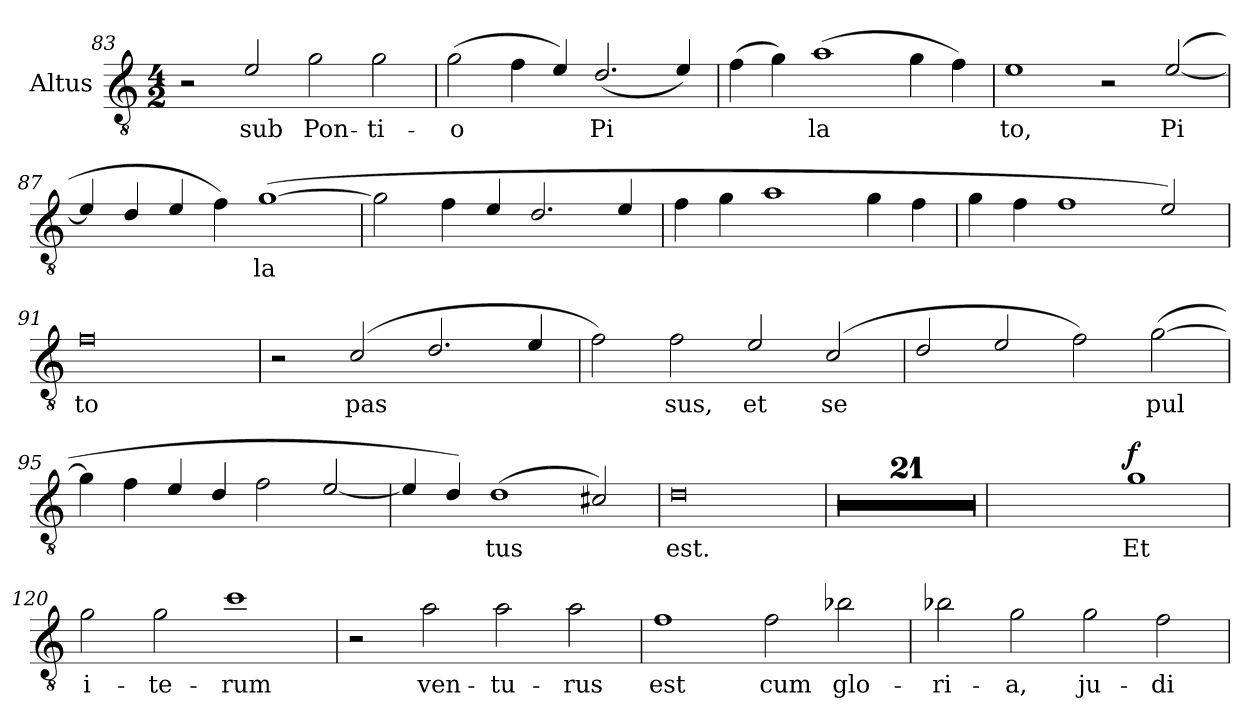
**kern	**text	**dynam
*part1	*part1	*part1
*staff1	*staff1	*staff1
*I"Altus	*	*
*I'A	*	*
!!LO:LB:g=z
*clefGv2	*	*
*ITrd4c7	*	*
*k[b-]	*	*
*M4/2	*	*
=83	=83	=83
2r	.	.
!	!LO:LY:b	!
2A/	sub	.
!	!LO:LY:b	!
2c\	Pon-	.
!	!LO:LY:b	!
2c\	ti-	.
=84	=84	=84
!	!LO:LY:b	!
(2c\	o	.
4B-\	.	.
4A/)	.	.
!	!LO:LY:b	!
(2.G/	Pi	.
4A/)	.	.
!!LO:LB:g=z
=85	=85	=85
(4B-\	.	.
4c\)	.	.
!	!LO:LY:b	!
(1d	la	.
4c\	.	.
4B-\)	.	.
=86	=86	=86
!	!LO:LY:b	!
1A	to,	.
2r	.	.
!	!LO:LY:b	!
([2A/	Pi	.
=87	=87	=87
4A/]	.	.
4G/	.	.
4A/	.	.
4B-\)	.	.
!	!LO:LY:b	!
([1c	la	.
=88	=88	=88
2c\]	.	.
4B-\	.	.
4A/	.	.
2.G/	.	.
4A/	.	.
!!LO:LB:g=z
=89	=89	=89
4B-\	.	.
4c\	.	.
1d	.	.
4c\	.	.
4B-\	.	.
=90	=90	=90
4c\	.	.
4B-\	.	.
1B-	.	.
2A/)	.	.
!!LO:LB:g=z
=91	=91	=91
!	!LO:LY:b	!
0B-	to	.
=92	=92	=92
2r	.	.
!	!LO:LY:b	!
(2F/	pas	.
2.G/	.	.
4A/	.	.
=93	=93	=93
2B-\)	.	.
!	!LO:LY:b	!
2B-\	sus,	.
!	!LO:LY:b	!
2A/	et	.
!	!LO:LY:b	!
(2F/	se	.
=94	=94	=94
2G/	.	.
2A/	.	.
2B-\)	.	.
!	!LO:LY:b	!
([2c\	pul	.
=95	=95	=95
4c\]	.	.
4B-\	.	.
4A/	.	.
4G/	.	.
2B-\	.	.
[2A/	.	.
!!LO:PB:g=z
=96	=96	=96
4A/]	.	.
4G/)	.	.
!	!LO:LY:b	!
(1G	tus	.
2F#X/)	.	.
=97	=97	=97
!	!LO:LY:b	!
0G	est.	.
!!LO:LB:g=z
=98	=98	=98
0r	.	.
=99	=99	=99
0r	.	.
=100	=100	=100
0r	.	.
=101	=101	=101
0r	.	.
=102	=102	=102
0r	.	.
=103	=103	=103
0r	.	.
=104	=104	=104
0r	.	.
=105	=105	=105
0r	.	.
!!LO:LB:g=z
=106	=106	=106
0r	.	.
=107	=107	=107
0r	.	.
=108	=108	=108
0r	.	.
=109	=109	=109
0r	.	.
=110	=110	=110
0r	.	.
=111	=111	=111
0r	.	.
!!LO:LB:g=z
=112	=112	=112
0r	.	.
=113	=113	=113
0r	.	.
=114	=114	=114
0r	.	.
=115	=115	=115
0r	.	.
=116	=116	=116
0r	.	.
=117	=117	=117
0r	.	.
=118	=118	=118
0r	.	.
=119	=119	=119
2ryy	.	.
2ryy	.	.
!	!LO:LY:b	!LO:DY:b
1c	Et	f
!!LO:LB:g=z
=120	=120	=120
!	!LO:LY:b	!
2c\	i-	.
!	!LO:LY:b	!
2c\	te-	.
!	!LO:LY:b	!
1f	rum	.
=121	=121	=121
2r	.	.
!	!LO:LY:b	!
2d\	ven-	.
!	!LO:LY:b	!
2d\	tu-	.
!	!LO:LY:b	!
2d\	rus	.
=122	=122	=122
!	!LO:LY:b	!
1B-	est	.
!	!LO:LY:b	!
2B-\	cum	.
!	!LO:LY:b	!
2e-X\	glo-	.
!!LO:LB:g=z
=123	=123	=123
!	!LO:LY:b	!
2e-X\	ri-	.
!	!LO:LY:b	!
2c\	a,	.
!	!LO:LY:b	!
2c\	ju-	.
!	!LO:LY:b	!
2B-\	di-	.
=	=	=
*-	*-	*-
